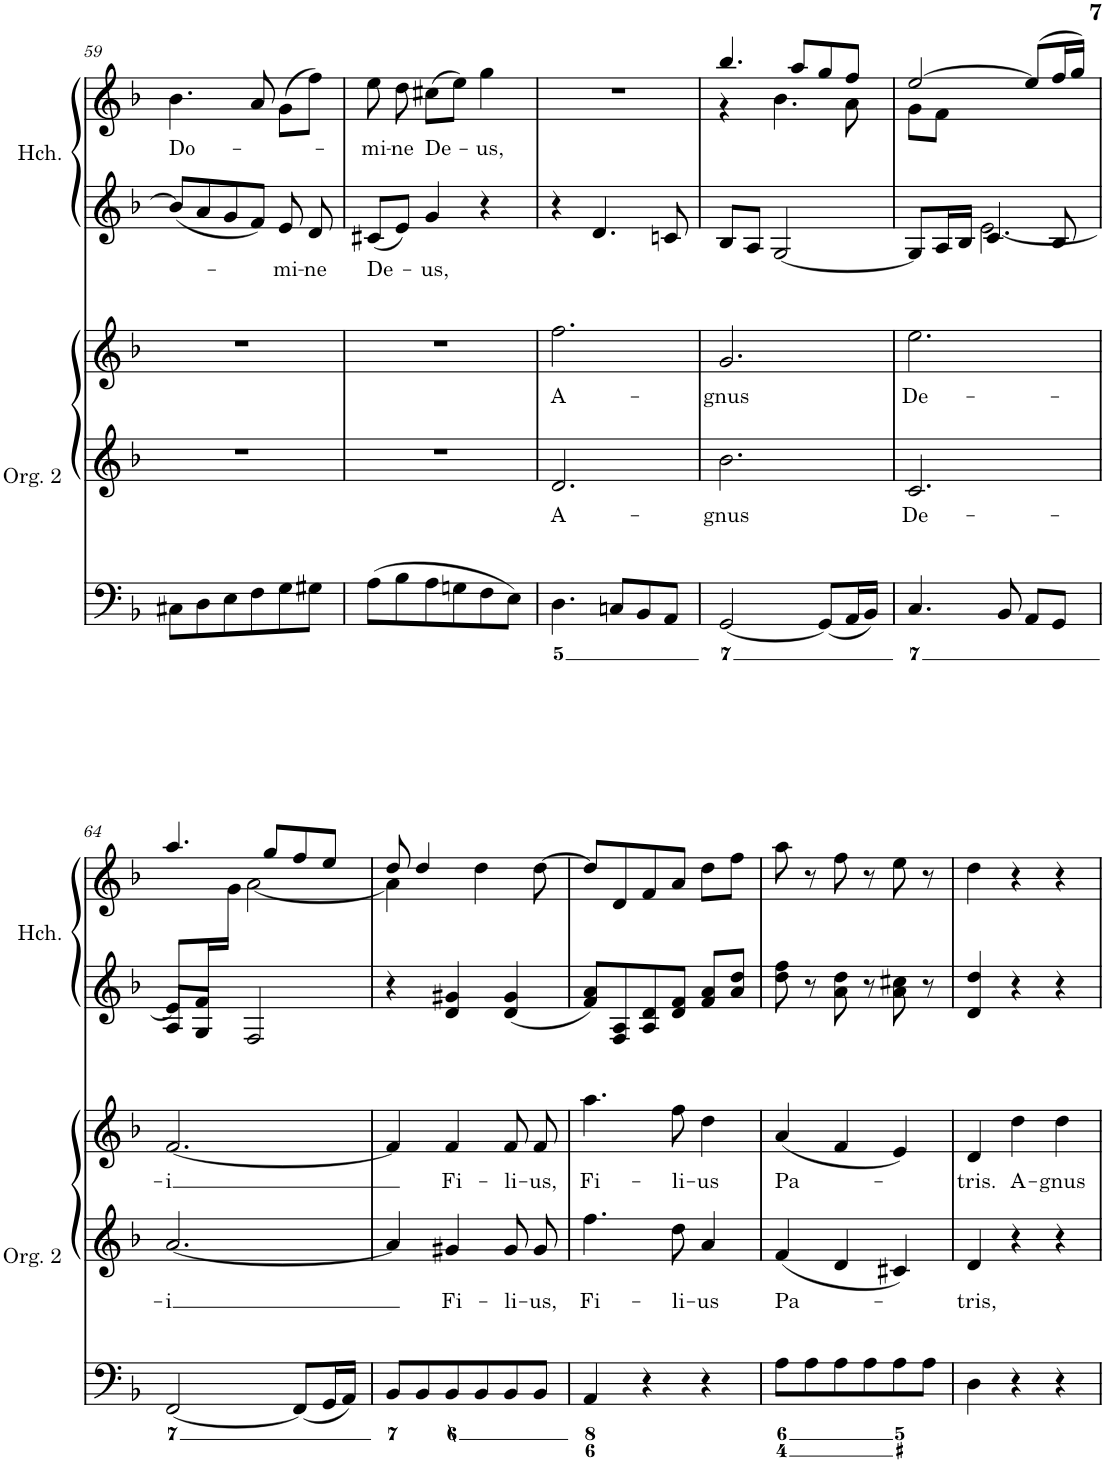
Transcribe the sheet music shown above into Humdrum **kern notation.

**kern	**kern	**text	**kern	**text	**kern	**text	**kern	**text
*part2	*part2	*part2	*part2	*part2	*part1	*part1	*part1	*part1
*staff5	*staff4	*staff4	*staff3	*staff3	*staff2	*staff2	*staff1	*staff1
*I"Organ 2	*	*	*	*	*I"Harpsichord	*	*	*
*I'Org. 2	*	*	*	*	*I'Hch.	*	*	*
!!LO:PB:g=z
*clefF4	*clefG2	*	*clefG2	*	*clefG2	*	*clefG2	*
*k[b-]	*k[b-]	*	*k[b-]	*	*k[b-]	*	*k[b-]	*
*M3/4	*M3/4	*	*M3/4	*	*M3/4	*	*M3/4	*
=59	=59	=59	=59	=59	=59	=59	=59	=59
!	!	!	!	!	!	!	!	!LO:LY:b
8C#X\L	2.r	.	2.r	.	8b-/L]	.	4.b-\	Do-
8D\	.	.	.	.	8a/	.	.	.
8E\	.	.	.	.	8g/	.	.	.
8F\	.	.	.	.	8f/J	.	8a/	.
!	!	!	!	!	!	!LO:LY:b	!	!
8G\	.	.	.	.	8e/	-mi-	(8g\L	.
!	!	!	!	!	!	!LO:LY:b	!	!
8G#X\J	.	.	.	.	8d/	-ne	8ff\J)	.
=60	=60	=60	=60	=60	=60	=60	=60	=60
!	!	!	!	!	!	!LO:LY:b	!	!LO:LY:b
8A\L	2.r	.	2.r	.	8c#X/L	De-	8ee\	-mi-
!	!	!	!	!	!	!	!	!LO:LY:b
8B-\	.	.	.	.	8e/J	.	8dd\	-ne
!	!	!	!	!	!	!LO:LY:b	!	!LO:LY:b
8A\	.	.	.	.	4g/	-us,	(8cc#X\L	De-
8Gn\	.	.	.	.	.	.	8ee\J)	.
!	!	!	!	!	!	!	!	!LO:LY:b
8F\	.	.	.	.	4r	.	4gg\	-us,
8E\J	.	.	.	.	.	.	.	.
=61	=61	=61	=61	=61	=61	=61	=61	=61
!	!	!LO:LY:b	!	!LO:LY:b	!	!	!	!
4.D\	2.d/	A-	2.ff\	A-	4r	.	2.r	.
.	.	.	.	.	4.d/	.	.	.
8Cn/L	.	.	.	.	.	.	.	.
8BB-/	.	.	.	.	.	.	.	.
8AA/J	.	.	.	.	8cn/	.	.	.
=62	=62	=62	=62	=62	=62	=62	=62	=62
!	!	!LO:LY:b	!	!LO:LY:b	!	!	!	!
*	*	*	*	*	*	*	*^	*
[2GG/	2.b-\	-gnus	2.g/	-gnus	8B-/L	.	4.bb-/	4r	.
.	.	.	.	.	8A/J	.	.	.	.
.	.	.	.	.	[2G/	.	.	4.b-\	.
.	.	.	.	.	.	.	8aa/L	.	.
8GG/L]	.	.	.	.	.	.	8gg/	.	.
16AA/L	.	.	.	.	.	.	8ff/J	8a\	.
16BB-/JJ	.	.	.	.	.	.	.	.	.
=63	=63	=63	=63	=63	=63	=63	=63	=63	=63
!	!	!LO:LY:b	!	!LO:LY:b	!	!	!	!	!
*	*	*	*	*	*^	*	*	*	*
4.C/	2.c/	De-	2.ee\	De-	4ryy	8G/L]	.	[2ee/	8g\L	.
.	.	.	.	.	.	16A/L	.	.	8f\J	.
.	.	.	.	.	.	16B-/JJ	.	.	.	.
.	.	.	.	.	[2e\	4.c/	.	.	2ryy	.
8BB-/	.	.	.	.	.	.	.	.	.	.
8AA/L	.	.	.	.	.	.	.	(8ee/L]	.	.
8GG/J	.	.	.	.	.	8B-/	.	16ff/L	.	.
.	.	.	.	.	.	.	.	16gg/JJ)	.	.
!!LO:LB:g=z	!!
=64	=64	=64	=64	=64	=64	=64	=64	=64	=64	=64
!	!	!LO:LY:b	!	!LO:LY:b	!	!	!	!	!	!
[2FF/	[2.a/	-i	[2.f/	-i	8e/L]	8A/L	.	4.aa/	8.ryy	.
.	.	.	.	.	16f/L	8G/J	.	.	.	.
.	.	.	.	.	2ryy	.	.	.	16g\JJ	.
.	.	.	.	.	.	2F/	.	.	[2a\	.
.	.	.	.	.	.	.	.	8gg/L	.	.
8FF/L]	.	.	.	.	.	.	.	8ff/	.	.
16GG/L	.	.	.	.	.	.	.	8ee/J	.	.
16AA/JJ	.	.	.	.	16ryy	.	.	.	.	.
*	*	*	*	*	*v	*v	*	*	*	*
=65	=65	=65	=65	=65	=65	=65	=65	=65	=65
8BB-/L	4a/]	.	4f/]	.	4r	.	8dd/	4a\]	.
8BB-/	.	.	.	.	.	.	4dd/	.	.
!	!	!LO:LY:b	!	!LO:LY:b	!	!	!	!	!
8BB-/	4g#X/	Fi-	4f/	Fi-	4d/ 4g#X/	.	.	2ryy	.
8BB-/	.	.	.	.	.	.	4dd\	.	.
!	!	!LO:LY:b	!	!LO:LY:b	!	!	!	!	!
8BB-/	8g#/L	-li-	8f/L	-li-	4d/ 4g#/	.	.	.	.
!	!	!LO:LY:b	!	!LO:LY:b	!	!	!	!	!
8BB-/J	8g#/J	-us,	8f/J	-us,	.	.	[8dd\	.	.
*	*	*	*	*	*	*	*v	*v	*
=66	=66	=66	=66	=66	=66	=66	=66	=66
!	!	!LO:LY:b	!	!LO:LY:b	!	!	!	!
4AA/	4.ff\	Fi-	4.aa\	Fi-	8f/ 8a/L	.	8dd/L]	.
.	.	.	.	.	8F/ 8A/	.	8d/	.
4r	.	.	.	.	8A/ 8d/	.	8f/	.
!	!	!LO:LY:b	!	!LO:LY:b	!	!	!	!
.	8dd\	-li-	8ff\	-li-	8d/ 8f/J	.	8a/J	.
!	!	!LO:LY:b	!	!LO:LY:b	!	!	!	!
4r	4a/	-us	4dd\	-us	8f/ 8a/L	.	8dd\L	.
.	.	.	.	.	8a/ 8dd/J	.	8ff\J	.
=67	=67	=67	=67	=67	=67	=67	=67	=67
!	!	!LO:LY:b	!	!LO:LY:b	!	!	!	!
8A\L	4f/	Pa-	(4a/	Pa-	8dd\ 8ff\	.	8aa\	.
8A\	.	.	.	.	8r	.	8r	.
8A\	4d/	.	4f/	.	8a\ 8dd\	.	8ff\	.
8A\	.	.	.	.	8r	.	8r	.
8A\	4c#X/	.	4e/)	.	8a\ 8cc#X\	.	8ee\	.
8A\J	.	.	.	.	8r	.	8r	.
=68	=68	=68	=68	=68	=68	=68	=68	=68
!	!	!LO:LY:b	!	!LO:LY:b	!	!	!	!
4D\	4d/	-tris,	4d/	-tris.	4d/ 4dd/	.	4dd\	.
!	!	!	!	!LO:LY:b	!	!	!	!
4r	4r	.	4dd\	A-	4r	.	4r	.
!	!	!	!	!LO:LY:b	!	!	!	!
4r	4r	.	4dd\	-gnus	4r	.	4r	.
=	=	=	=	=	=	=	=	=
*-	*-	*-	*-	*-	*-	*-	*-	*-
